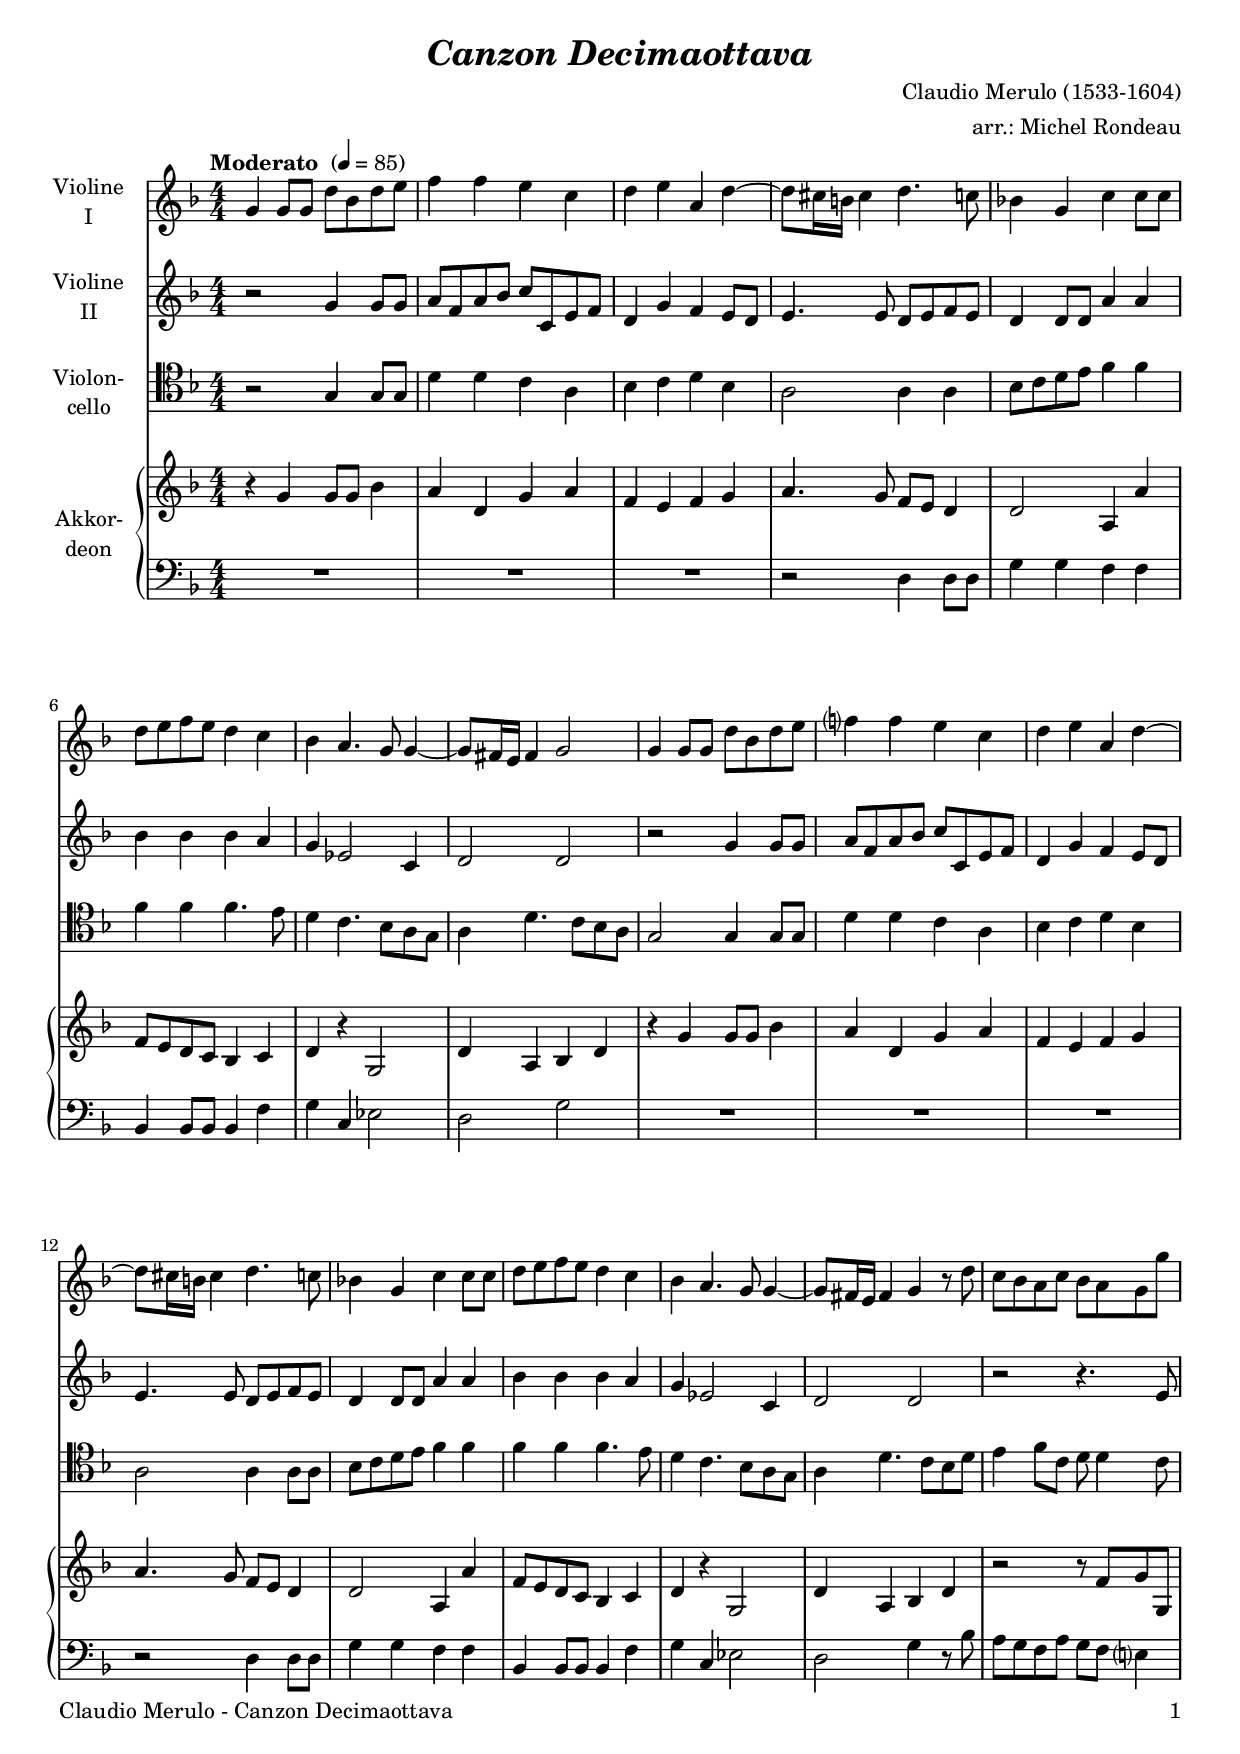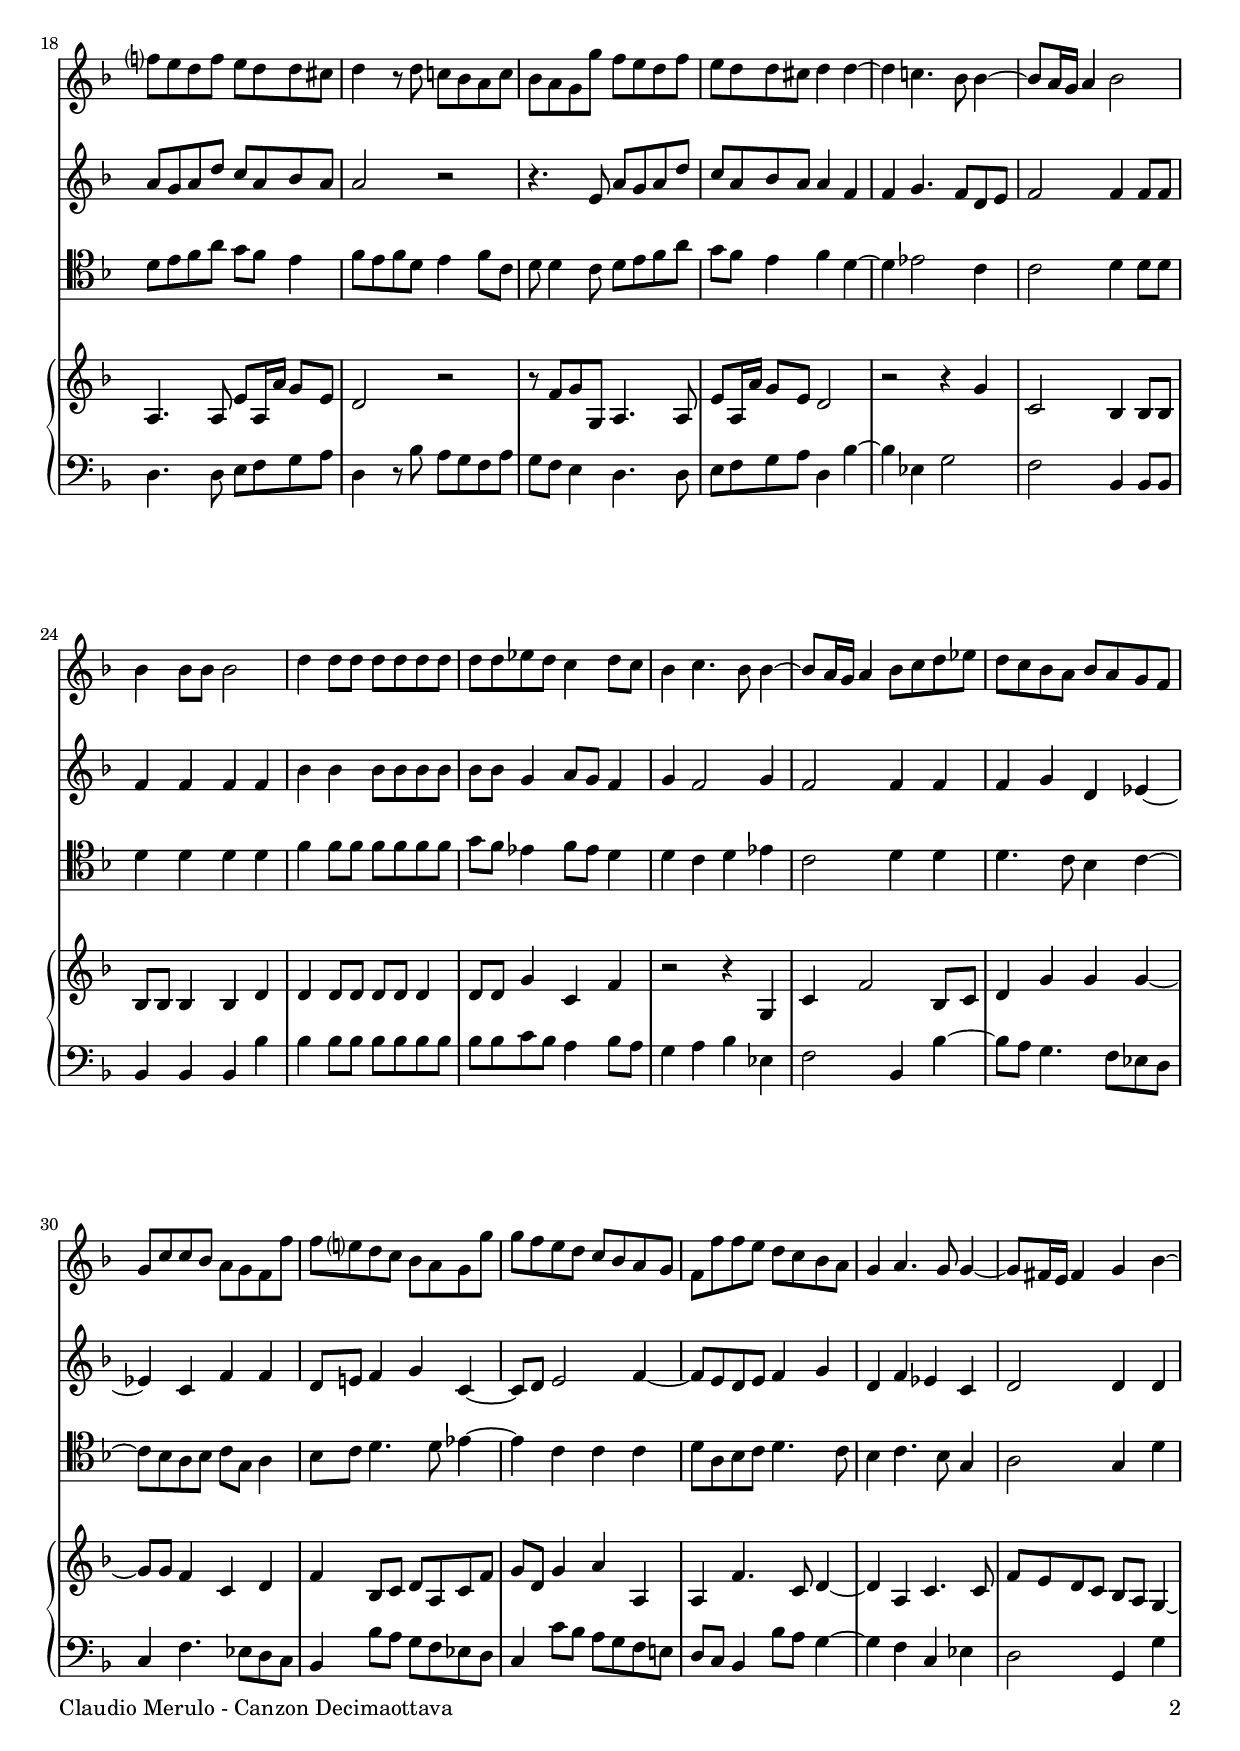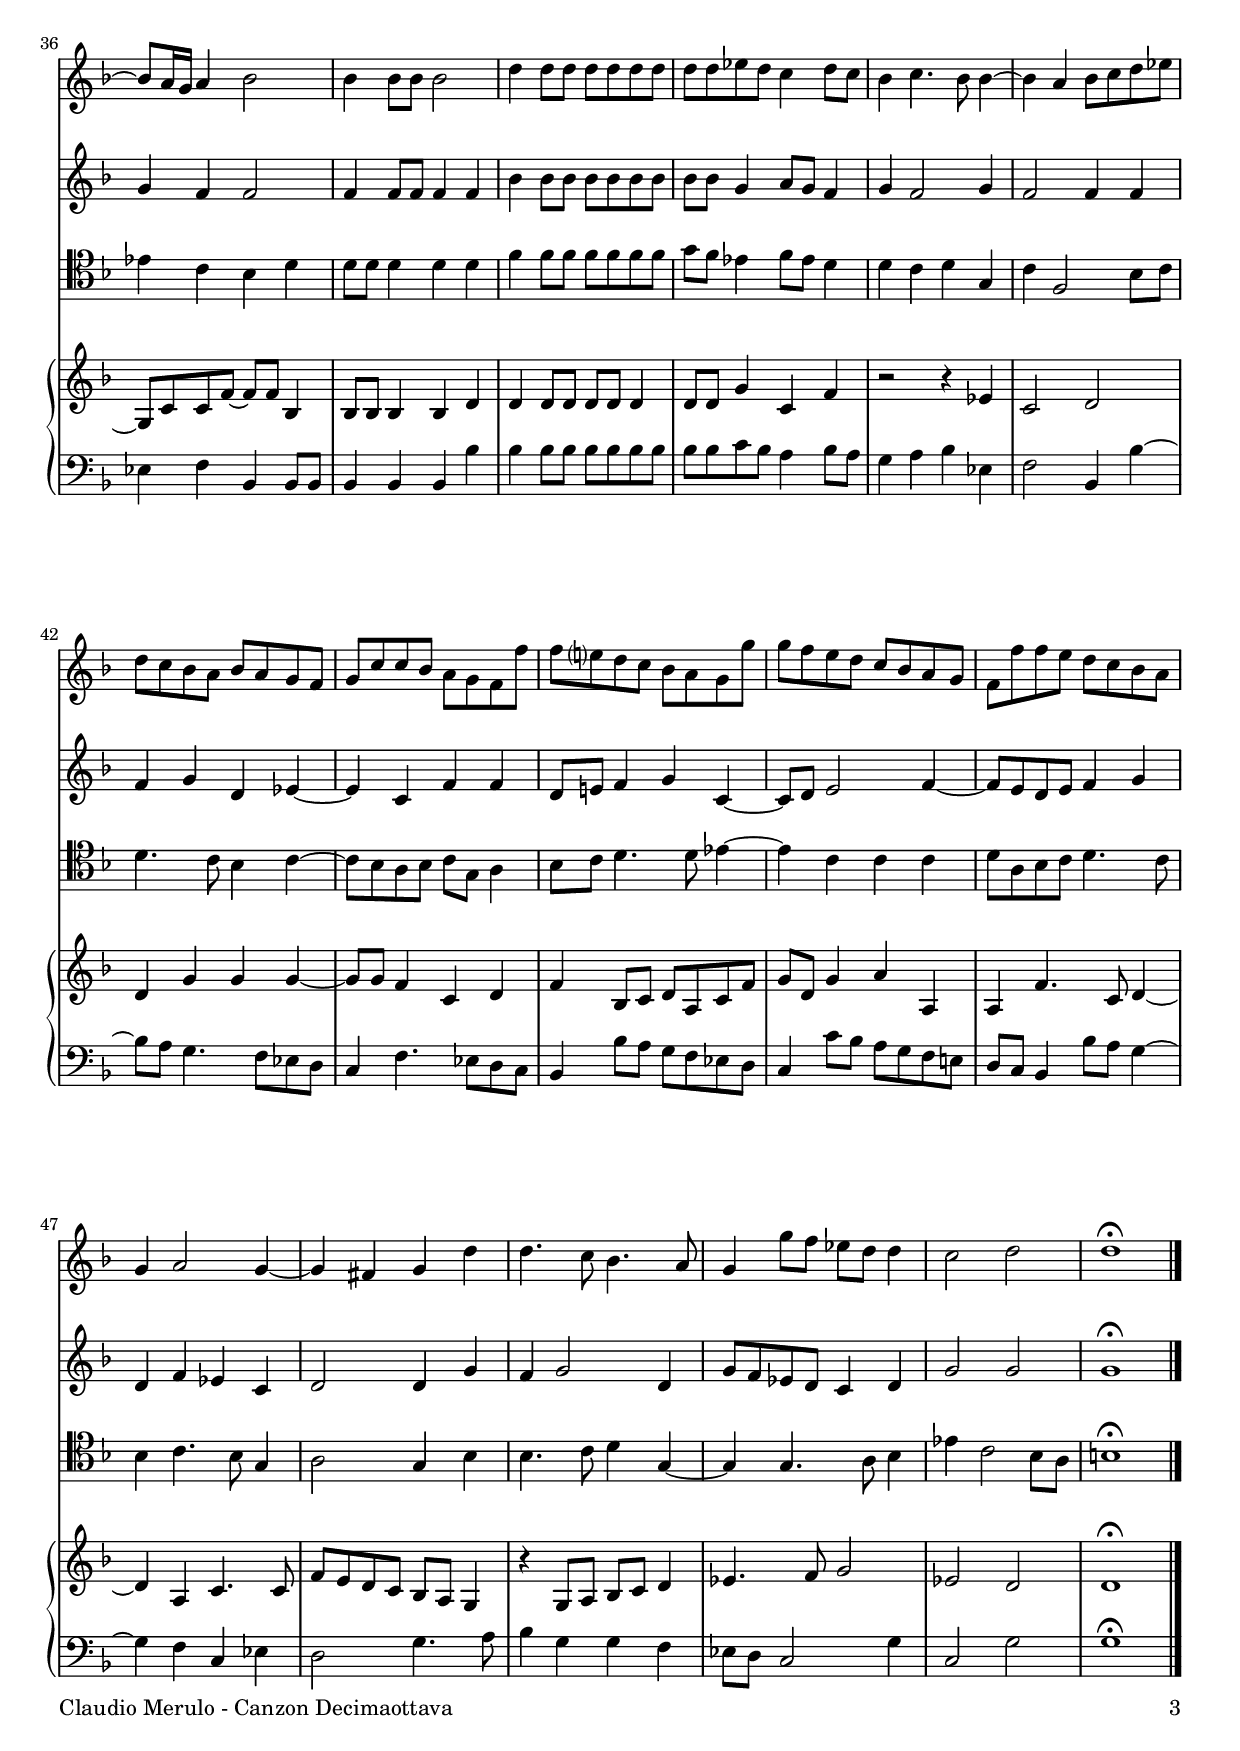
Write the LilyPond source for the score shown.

\version "2.22.0"
\include "deutsch.ly"

#(set-global-staff-size 19)

\header {
  title     = \markup \bold \italic "Canzon Decimaottava"
  composer  = "Claudio Merulo (1533-1604)"
  arranger  = "arr.: Michel Rondeau"
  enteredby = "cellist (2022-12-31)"
%  piece     = ""
}

voiceconsts = {
  \key d \minor
  \time 4/4
  \clef "treble"
  \numericTimeSignature
  \compressEmptyMeasures
  % Set default beaming for all staves
%  \set Timing.beamExceptions = #'()
%  \set Timing.baseMoment     = #(ly:make-moment 1 4)
%  \set Timing.beatStructure  = #'(1 1 1)
  \tempo "Moderato " 4=85
}

mivl = "violin"
mipz = "pizzicato strings"
mivc = "cello"
miac = "harmonica"

arco = \markup \italic "arco"
pizz = \markup \italic "pizz."

va = \relative c'' {
  \voiceconsts

  g4 g8 g d' b d e
  f4 f e c
  d e a, d~
  d8 cis16 h cis4 d4. c8
  b!4 g c c8 c

  d e f e d4 c
  b a4. g8 g4~
  g8 fis16 e fis4 g2
  g4 g8 g d' b d e
  f?4 f e c
  d e a, d~

  d8 cis16 h cis4 d4. c8
  b!4 g c c8 c
  d e f e d4 c
  b a4. g8 g4~
  g8 fis16 e fis4 g r8 d'

  c b a c b a g g'
  f? e d f e d d cis
  d4 r8 d c! b a c
  b a g g' f e d f
  e d d cis d4 d~

  d c!4. b8 b4~
  b8 a16 g a4 b2
  b4 b8 b b2
  d4 d8 d d d d d
  d d es d c4 d8 c
  b4 c4. b8 b4~

  b8 a16 g a4 b8 c d es
  d c b a b a g f
  g c c b a g f f'
  f e? d c b a g g'
  g f e d c b a g

  f f' f e d c b a
  g4 a4. g8 g4~
  g8 fis16 e fis4 g b~
  b8 a16 g a4 b2
  b4 b8 b b2

  d4 d8 d d d d d
  d d es d c4 d8 c
  b4 c4. b8 b4~
  b a b8 c d es
  d c b a b a g f

  g c c b a g f f'
  f e? d c b a g g'
  g f e d c b a g
  f f' f e d c b a
  g4 a2 g4~
  g fis g d'

  d4. c8 b4. a8
  g4 g'8 f es d d4
  c2 d
  d1\fermata \bar "|."
}

vb = \relative c'' {
  \voiceconsts

  r2 g4 g8 g
  a f a b c c, e f
  d4 g f e8 d
  e4. e8 d e f e

  d4 d8 d a'4 a
  b b b a
  g es2 c4
  d2 d
  r g4 g8 g
  a f a b c c, e f

  d4 g f e8 d
  e4. e8 d e f e
  d4 d8 d a'4 a
  b b b a
  g es2 c4
  d2 d

  r r4. e8
  a g a d c a b a
  a2 r
  r4. e8 a g a d
  c a b a a4 f

  f g4. f8 d e
  f2 f4 f8 f
  f4 f f f
  b b b8 b b b
  b b g4 a8 g f4

  g f2 g4
  f2 f4 f
  f g d es~
  es c f f
  d8 e! f4 g c,~
  c8 d e2 f4~

  f8 e d e f4 g
  d f es c
  d2 d4 d
  g f f2
  f4 f8 f f4 f

  b b8 b b b b b
  b b g4 a8 g f4
  g f2 g4
  f2 f4 f
  f g d es~

  es c f f
  d8 e! f4 g c,~
  c8 d e2 f4~
  f8 e d e f4 g
  d f es c
  d2 d4 g

  f g2 d4
  g8 f es d
  c4 d
  g2 g
  g1\fermata \bar "|."
}

vc = \relative c'' {
  \voiceconsts

  r4 g g8 g b4
  a d, g a
  f e f g
  a4. g8 f e d4
  d2 a4 a'

  f8 e d c b4 c
  d r g,2
  d'4 a b d
  r g g8 g b4
  a d, g a

  f e f g
  a4. g8 f e d4
  d2 a4 a'
  f8 e d c b4 c
  d r g,2
  d'4 a b d

  r2 r8 f g g,
  a4. a8 e' a,16 a' g8 e
  d2 r
  r8 f g g, a4. a8
  e' a,16 a' g8 e d2

  r r4 g
  c,2 b4 b8 b
  b b b4 b d
  d d8 d d d d4
  d8 d g4 c, f

  r2 r4 g,
  c f2 b,8 c
  d4 g g g~
  g8 g f4 c d
  f b,8 c d a c f

  g d g4 a a,
  a f'4. c8 d4~
  d a c4. c8
  f e d c b a g4~
  g8 c c f~ f f b,4

  b8 b b4 b d
  d d8 d d d d4
  d8 d g4 c, f
  r2 r4 es
  c2 d
  d4 g g g~

  g8 g f4 c d
  f b,8 c d a c f
  g d g4 a a,
  a f'4. c8 d4~
  d a c4. c8

  f e d c b a g4
  r g8 a b c d4
  es4. f8 g2
  es d
  d1\fermata \bar "|."
}

vd = \relative c' {
  \voiceconsts
  \clef "tenor"

  r2 g4 g8 g
  d'4 d c a
  b c d b
  a2 a4 a
  b8 c d e f4 f
  f f f4. e8

  d4 c4. b8 a g
  a4 d4. c8 b a
  g2 g4 g8 g
  d'4 d c a
  b c d b
  a2 a4 a8 a

  b c d e f4 f
  f f f4. e8
  d4 c4. b8 a g
  a4 d4. c8 b d
  e4 f8 c d d4 c8
  d e f a g f e4

  f8 e f d e4 f8 c
  d d4 c8 d e f a
  g f e4 f d~
  d es2 c4
  c2 d4 d8 d
  d4 d d d

  f f8 f f f f f
  g f es4 f8 es d4
  d c d es
  c2 d4 d
  d4. c8 b4 c~
  c8 b a b c g a4

  b8 c d4. d8 es4~
  es c c c
  d8 a b c d4. c8
  b4 c4. b8 g4
  a2 g4 d'
  es c b d

  d8 d d4 d d
  f f8 f f f f f
  g f es4 f8 es d4
  d c d g,
  c f,2 b8 c
  d4. c8 b4 c~

  c8 b a b c g a4
  b8 c d4. d8 es4~
  es c c c
  d8 a b c d4. c8
  b4 c4. b8 g4
  a2 g4 b

  b4. c8 d4 g,~
  g g4. a8 b4
  es c2 b8 a
  h1\fermata \bar "|."
}

ve = \relative c {
  \voiceconsts
  \clef "bass"

  R1*3
  r2 d4 d8 d
  g4 g f f
  b, b8 b b4 f'
  g c, es2

  d g
  R1*3
  r2 d4 d8 d
  g4 g f f
  b, b8 b b4 f'
  g c, es2

  d g4 r8 b
  a g f a g f e?4
  d4. d8 e f g a
  d,4 r8 b' a g f a
  g f e4 d4. d8

  e f g a d,4 b'~
  b es, g2
  f b,4 b8 b
  b4 b b b'
  b b8 b b b b b

  b b c b a4 b8 a
  g4 a b es,
  f2 b,4 b'~
  b8 a g4. f8 es d
  c4 f4. es8 d c

  b4 b'8 a g f es d
  c4 c'8 b a g f e!
  d c b4 b'8 a g4~
  g f c es
  d2 g,4 g'

  es f b, b8 b
  b4 b b b'
  b b8 b b b b b
  b b c b a4 b8 a
  g4 a b es,

  f2 b,4 b'~
  b8 a g4. f8 es d
  c4 f4. es8 d c
  b4 b'8 a g f es d
  c4 c'8 b a g f e!

  d c b4 b'8 a g4~
  g f c es
  d2 g4. a8
  b4 g g f
  es8 d c2 g'4
  c,2 g'
  g1\fermata \bar "|."
}


music = <<
      \new Staff {
        \set Staff.midiInstrument = \mivl
        \set Staff.instrumentName = \markup \center-column { "Violine" "I" }
        \transpose d d { \va }
      }

      \new Staff {
        \set Staff.midiInstrument = \mivl
        \set Staff.instrumentName = \markup \center-column { "Violine" "II" }
        \transpose d d { \vb }
      }

      \new Staff {
        \set Staff.midiInstrument = \mivc
        \set Staff.instrumentName = \markup \center-column { "Violon-" "cello" }
        \transpose d d { \vd }
      }

      \new PianoStaff <<
        \set PianoStaff.instrumentName = \markup \center-column { "Akkor-" "deon" }
        \set PianoStaff.midiInstrument = \miac
        \new Staff {
          \transpose d d { \vc }
        }

%        \new Dynamics \dy

        \new Staff {
          \transpose d d { \ve }
        }
        >>
>>

\book {
   \paper {
    print-page-number = ##t
    print-first-page-number = ##t
    ragged-last-bottom = ##f
    oddHeaderMarkup = \markup \null
    evenHeaderMarkup = \markup \null
    oddFooterMarkup = \markup {
      \fill-line {
        \on-the-fly #print-page-number-check-first
        "Claudio Merulo - Canzon Decimaottava" \fromproperty #'page:page-number-string
      }
    }
    evenFooterMarkup = \oddFooterMarkup
  } \score {
    \music
    \layout {}
  }

  \score {
    \unfoldRepeats \music

    \midi {
      \context {
        \Score
      }
    }
  }
}